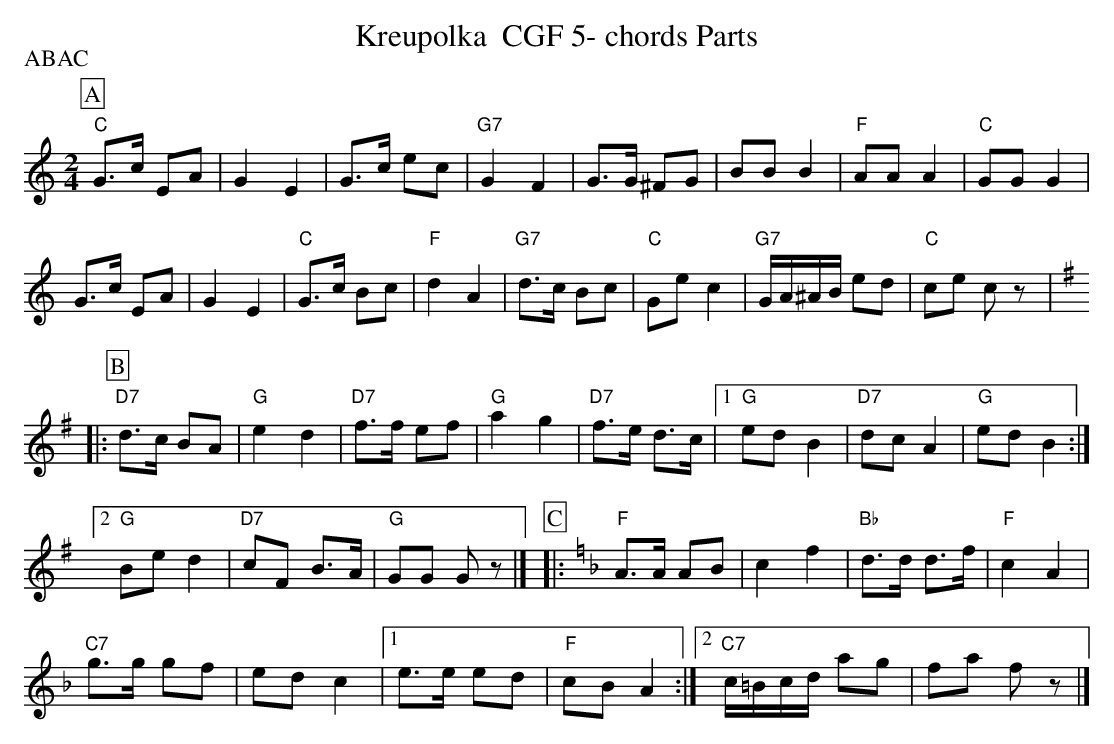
X:1
T:Kreupolka  CGF 5- chords Parts
P:ABAC
M:2/4
L:1/8
K:Cmaj%%MIDI gchordon
[P:A] "C"G>c EA | G2E2 | G>c ec | "G7"G2F2 | G>G ^FG | BBB2 | "F"AAA2 | "C"GGG2 |
G>c EA | G2E2 | "C"G>c Bc | "F"d2A2 | "G7"d>c Bc | "C"Gec2 | "G7"G/2A/2^A/2B/2 ed | "C"ce cz [P:B] |: [K:Gmaj]
"D7"d>c BA | "G"e2d2 | "D7"f>f ef | "G"a2g2 | "D7"f>e d>c |1 "G"edB2 | "D7"dcA2 | "G"edB2 :|2
"G"Bed2 | "D7"cF B>A | "G"GG Gz |] [P:C] |: [K:Fmaj] "F"A>A AB | c2f2 | "Bb"d>d d>f | "F"c2A2 |
"C7"g>g gf | edc2 |1 e>e ed | "F"cBA2 :|2 "C7"c/2=B/2c/2d/2 ag | fa fz |]
